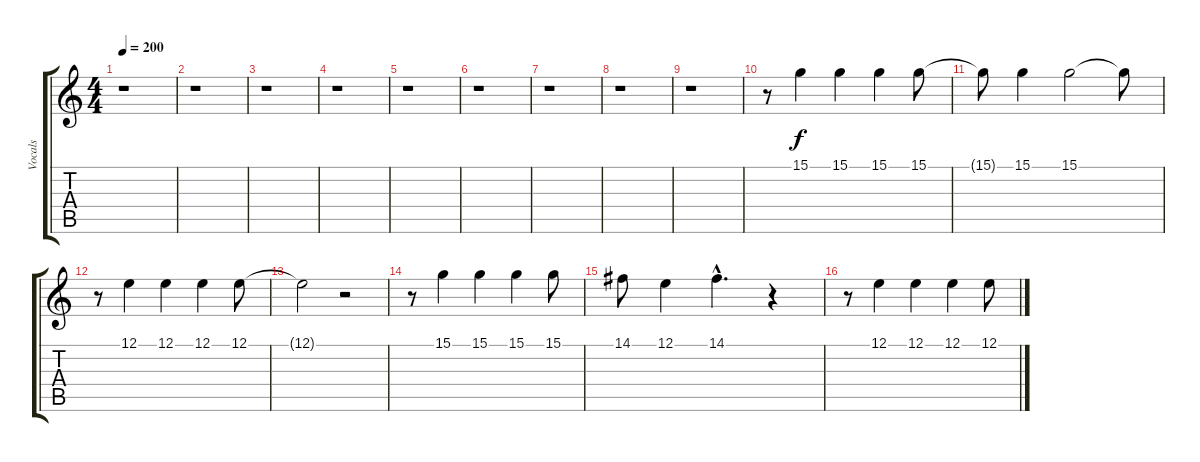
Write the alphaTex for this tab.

\track ("Vocals" "Vocals") {instrument lead1square}
\staff {score tabs}
\tuning (E4 B3 G3 D3 A2 E2) {hide}
\ts (4 4)
\tempo 200
\clef g2
\ks c
r.1{dy f} |
r.1 |
r.1 |
r.1 |
r.1 |
r.1 |
r.1 |
r.1 |
r.1 |
r.8 15.1.4 15.1.4 15.1.4 15.1.8 |
15.1{t}.8 15.1.4 15.1.2 15.1{t}.8 |
r.8 12.1.4 12.1.4 12.1.4 12.1.8 |
12.1{t}.2 r.2 |
r.8 15.1.4 15.1.4 15.1.4 15.1.8 |
14.1.8 12.1.4 14.1{hac}.4{d} r.4 |
r.8 12.1.4 12.1.4 12.1.4 12.1.8
